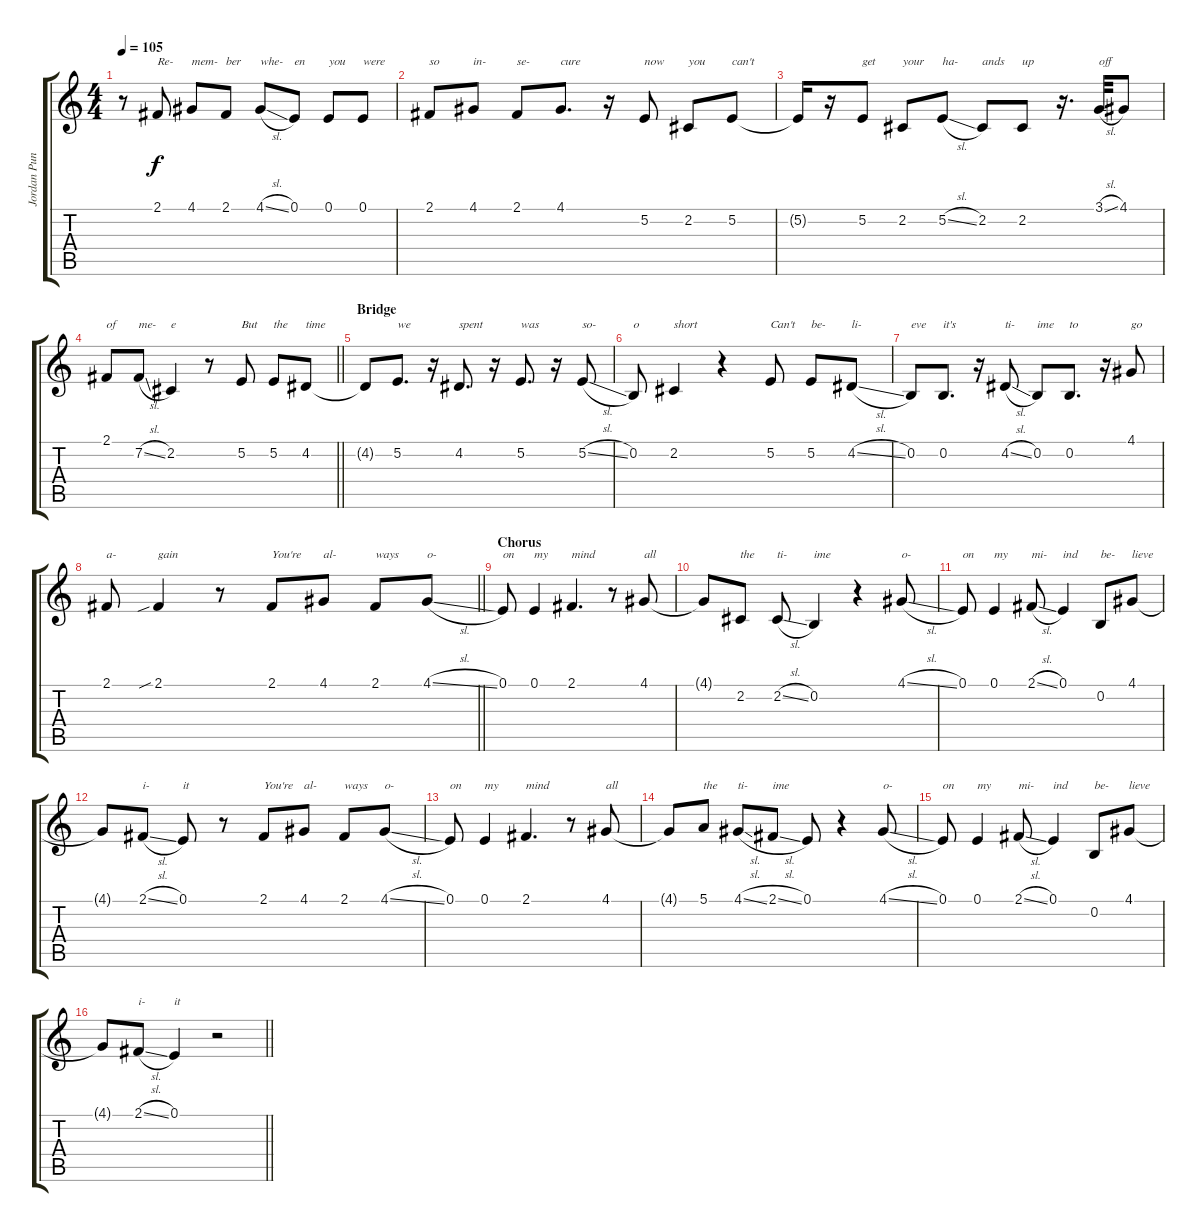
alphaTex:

\track ("Jordan Pundik" "Jordan Pun") {instrument altosax}
\staff {score tabs}
\tuning (E4 B3 G3 D3 A2 E2) {hide}
\ts (4 4)
\tempo 105
\clef g2
\ks c
r.8{dy f} 2.1.8{txt "Re-"} 4.1.8{txt "mem-"} 2.1.8{txt "ber"} 4.1{sl}.8{txt "whe-"} 0.1.8{txt "en"} 0.1.8{txt "you"} 0.1.8{txt "were"} |
2.1.8{txt "so"} 4.1.8{txt "in-"} 2.1.8{txt "se-"} 4.1.8{d txt "cure"} r.16 5.2.8{txt "now"} 2.2.8{txt "you"} 5.2.8{txt "can't"} |
5.2{t}.16 r.16 5.2.8{txt "get"} 2.2.8{txt "your"} 5.2{sl}.8{txt "ha-"} 2.2.8{txt "ands"} 2.2.8{txt "up"} r.16{d} 3.1{sl}.32{txt "off"} 4.1.8 |
\barLineRight lightlight
2.1.8{txt "of"} 7.2{sl}.8{txt "me-"} 2.2.4{txt "e"} r.8 5.2.8{txt "But"} 5.2.8{txt "the"} 4.2.8{txt "time"} |
\section ("" "Bridge")
4.2{t}.8 5.2.8{d txt "we"} r.16 4.2.8{d txt "spent"} r.16 5.2.8{d txt "was"} r.16 5.2{sl}.8{txt "so-"} |
0.2.8{txt "o"} 2.2.4{txt "short"} r.4 5.2.8{txt "Can't"} 5.2.8{txt "be-"} 4.2{sl}.8{txt "li-"} |
0.2.8{txt "eve"} 0.2.8{d txt "it's"} r.16 4.2{sl}.8{txt "ti-"} 0.2.8{txt "ime"} 0.2.8{d txt "to"} r.16 4.1.8{txt "go"} |
\barLineRight lightlight
2.1.8{txt "a-"} 2.1{sib}.4{txt "gain"} r.8 2.1.8{txt "You're"} 4.1.8{txt "al-"} 2.1.8{txt "ways"} 4.1{sl}.8{txt "o-"} |
\section ("" "Chorus")
0.1.8{txt "on"} 0.1.4{txt "my"} 2.1.4{d txt "mind"} r.8 4.1.8{txt "all"} |
4.1{t}.8 2.2.8{txt "the"} 2.2{sl}.8{txt "ti-"} 0.2.4{txt "ime"} r.4 4.1{sl}.8{txt "o-"} |
0.1.8{txt "on"} 0.1.4{txt "my"} 2.1{sl}.8{txt "mi-"} 0.1.4{txt "ind"} 0.2.8{txt "be-"} 4.1.8{txt "lieve"} |
4.1{t}.8 2.1{sl}.8{txt "i-"} 0.1.8{txt "it"} r.8 2.1.8{txt "You're"} 4.1.8{txt "al-"} 2.1.8{txt "ways"} 4.1{sl}.8{txt "o-"} |
0.1.8{txt "on"} 0.1.4{txt "my"} 2.1.4{d txt "mind"} r.8 4.1.8{txt "all"} |
4.1{t}.8 5.1.8{txt "the"} 4.1{sl}.8{txt "ti-"} 2.1{sl}.8{txt "ime"} 0.1.8 r.4 4.1{sl}.8{txt "o-"} |
0.1.8{txt "on"} 0.1.4{txt "my"} 2.1{sl}.8{txt "mi-"} 0.1.4{txt "ind"} 0.2.8{txt "be-"} 4.1.8{txt "lieve"} |
\barLineRight lightlight
4.1{t}.8 2.1{sl}.8{txt "i-"} 0.1.4{txt "it"} r.2
